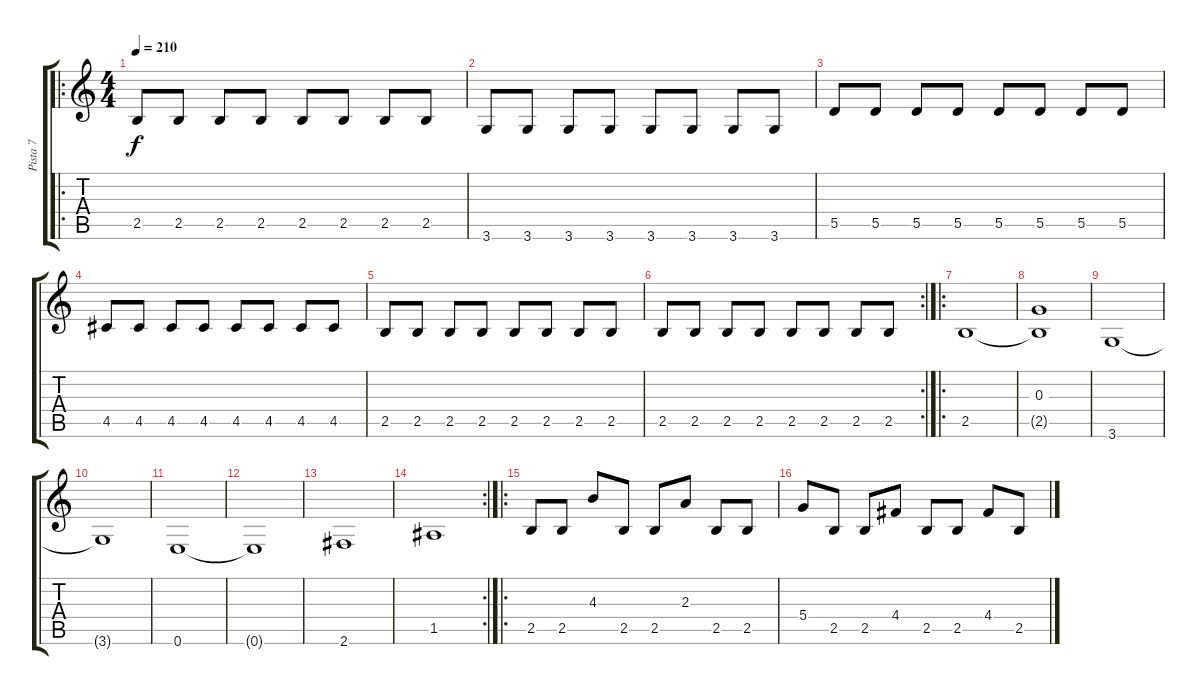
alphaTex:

\track ("Pista 7" "Pista 7") {instrument electricbassfinger}
\staff {score tabs}
\tuning (E4 B3 G3 D3 A2 E2) {hide}
\ro
\ts (4 4)
\tempo 210
\clef g2
\ks c
2.5.8{dy f} 2.5.8 2.5.8 2.5.8 2.5.8 2.5.8 2.5.8 2.5.8 |
3.6.8 3.6.8 3.6.8 3.6.8 3.6.8 3.6.8 3.6.8 3.6.8 |
5.5.8 5.5.8 5.5.8 5.5.8 5.5.8 5.5.8 5.5.8 5.5.8 |
4.5.8 4.5.8 4.5.8 4.5.8 4.5.8 4.5.8 4.5.8 4.5.8 |
2.5.8 2.5.8 2.5.8 2.5.8 2.5.8 2.5.8 2.5.8 2.5.8 |
\rc 2
2.5.8 2.5.8 2.5.8 2.5.8 2.5.8 2.5.8 2.5.8 2.5.8 |
\ro
2.5.1 |
(0.3 2.5{t}).1 |
3.6.1 |
3.6{t}.1 |
0.6.1 |
0.6{t}.1 |
2.6.1 |
\rc 2
1.5.1 |
\ro
2.5.8 2.5.8 4.3.8 2.5.8 2.5.8 2.3.8 2.5.8 2.5.8 |
5.4.8 2.5.8 2.5.8 4.4.8 2.5.8 2.5.8 4.4.8 2.5.8
